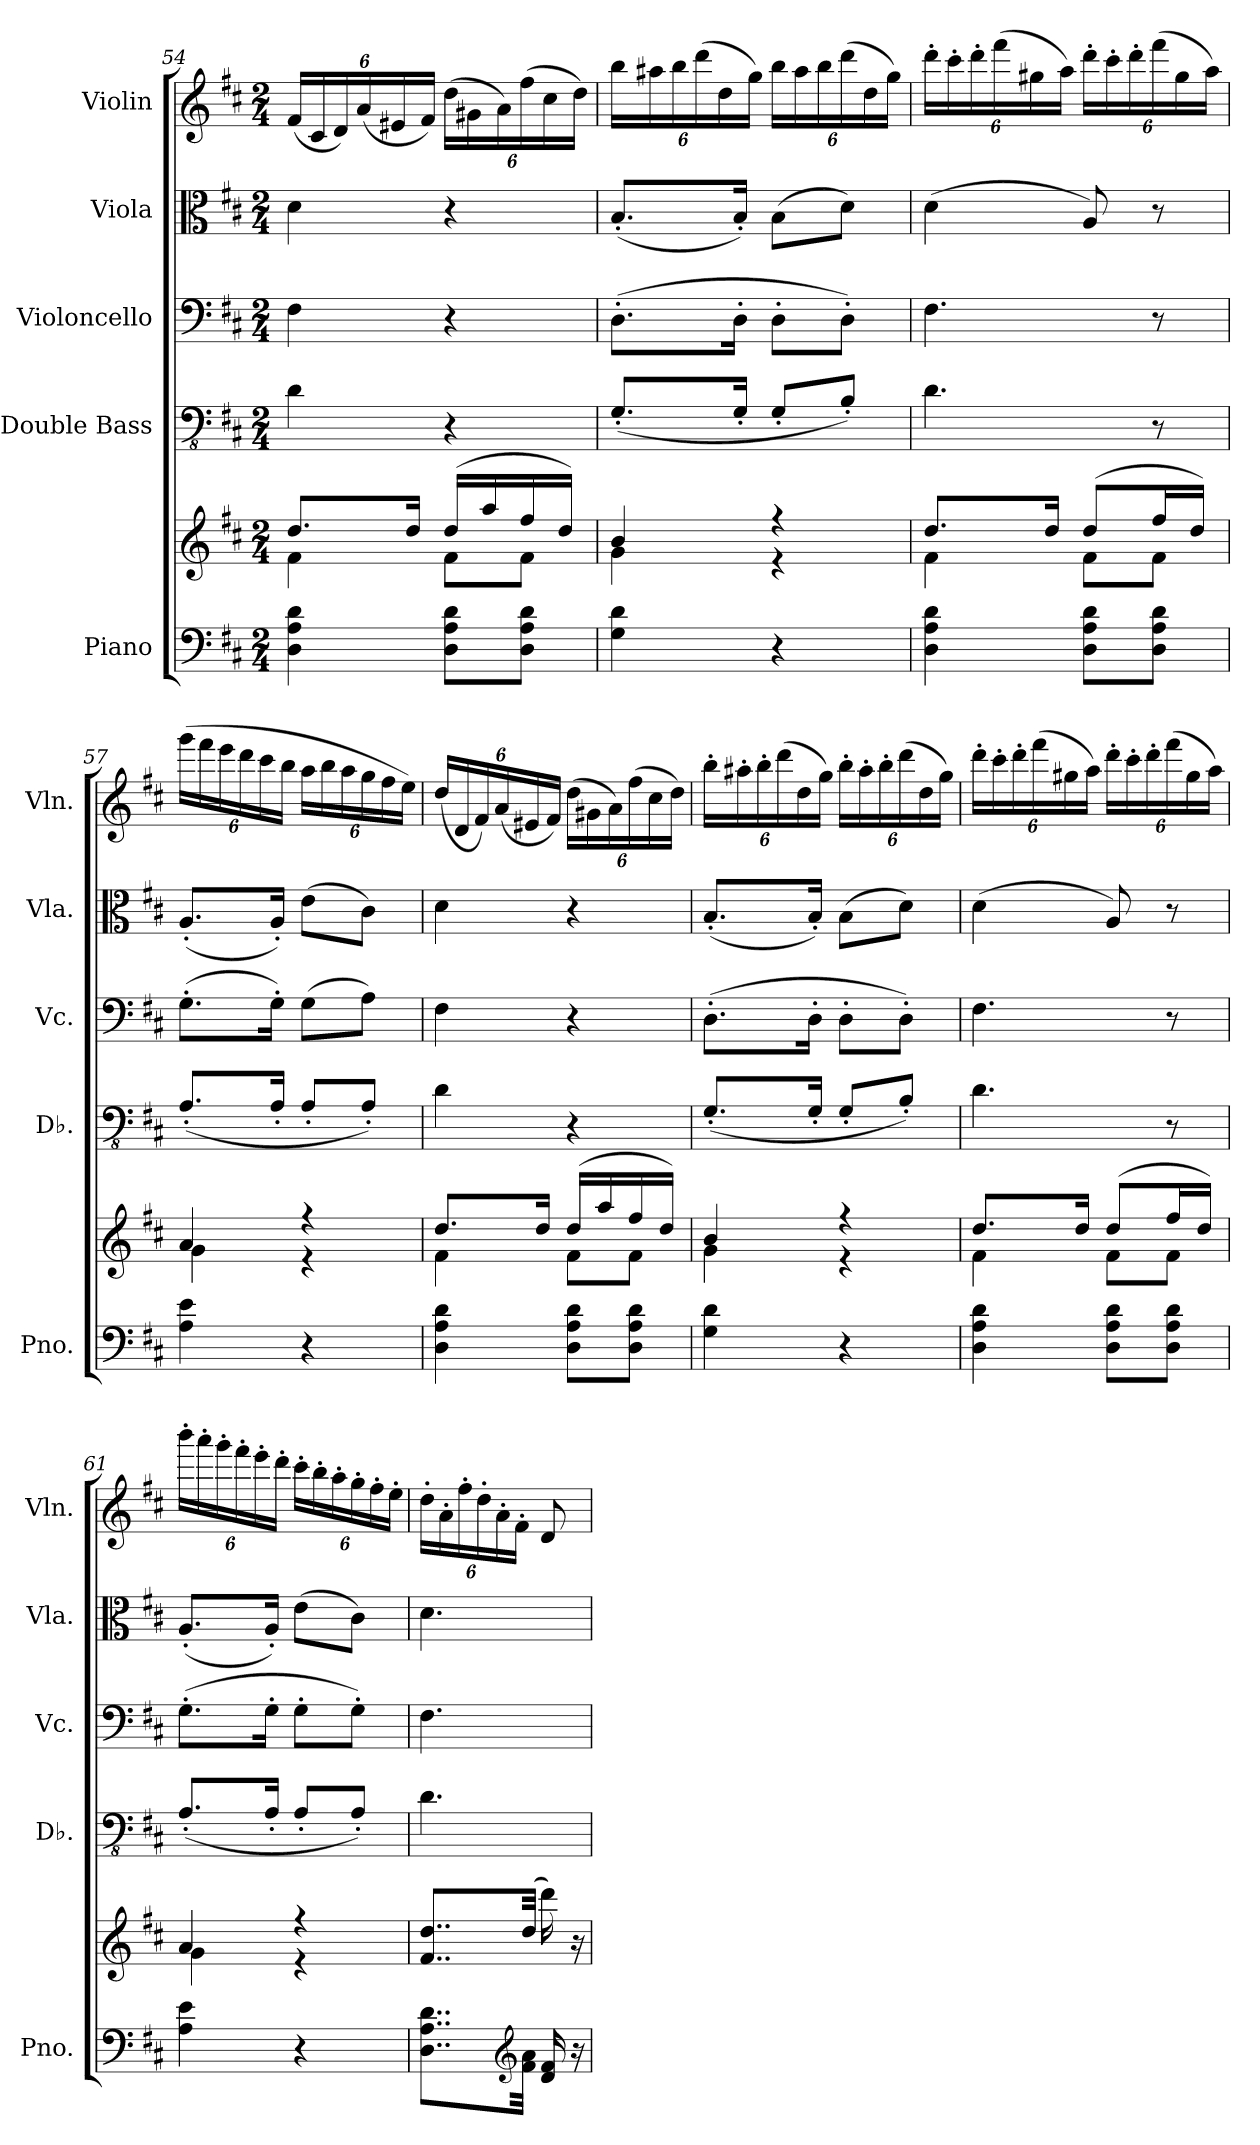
**kern	**kern	**kern	**kern	**kern	**kern
*part5	*part5	*part4	*part3	*part2	*part1
*staff6	*staff5	*staff4	*staff3	*staff2	*staff1
*I"Piano	*	*I"Double Bass	*I"Violoncello	*I"Viola	*I"Violin
*I'Pno.	*	*I'Db.	*I'Vc.	*I'Vla.	*I'Vln.
!!LO:LB:g=z
*clefF4	*clefG2	*clefFv4	*clefF4	*clefC3	*clefG2
*	*	*ITrd7c12	*	*	*
*k[f#c#]	*k[f#c#]	*k[f#c#]	*k[f#c#]	*k[f#c#]	*k[f#c#]
*M2/4	*M2/4	*M2/4	*M2/4	*M2/4	*M2/4
=54	=54	=54	=54	=54	=54
*	*^	*	*	*	*
*	*	*	*	*	*	*Xbrackettup
4D\ 4A\ 4d\	8.dd/L	4f#\	4DD\	4F#\	4d\	(24f#/LL
.	.	.	.	.	.	24c#/
.	.	.	.	.	.	24d/)
.	.	.	.	.	.	(24a/
.	.	.	.	.	.	24e#X/
.	16dd/Jk	.	.	.	.	.
.	.	.	.	.	.	24f#/JJ)
8D\ 8A\ 8d\L	(16dd/LL	8f#\L	4r	4r	4r	(24dd\LL
.	.	.	.	.	.	24g#X\
.	16aa/	.	.	.	.	.
.	.	.	.	.	.	24a\)
8D\ 8A\ 8d\J	16ff#/	8f#\J	.	.	.	(24ff#\
.	.	.	.	.	.	24cc#\
.	16dd/JJ)	.	.	.	.	.
.	.	.	.	.	.	24dd\JJ)
=55	=55	=55	=55	=55	=55	=55
4G\ 4d\	4b/	4g\	(8.GGG'/L	(8.D'\L	(8.B'/L	24bb\LL
.	.	.	.	.	.	24aa#X\
.	.	.	.	.	.	24bb\
.	.	.	.	.	.	(24ddd\
.	.	.	.	.	.	24dd\
.	.	.	16GGG'/Jk	16D'\Jk	16B'/Jk)	.
.	.	.	.	.	.	24gg\JJ)
4r	4r	4r	8GGG'/L	8D'\L	(8B\L	24bb\LL
.	.	.	.	.	.	24aa#\
.	.	.	.	.	.	24bb\
.	.	.	8BBB'/J)	8D'\J)	8d\J)	(24ddd\
.	.	.	.	.	.	24dd\
.	.	.	.	.	.	24gg\JJ)
!!LO:PB:g=z
=56	=56	=56	=56	=56	=56	=56
4D\ 4A\ 4d\	8.dd/L	4f#\	4.DD\	4.F#\	(4d\	24ddd'\LL
.	.	.	.	.	.	24ccc#'\
.	.	.	.	.	.	24ddd'\
.	.	.	.	.	.	(24fff#\
.	.	.	.	.	.	24gg#X\
.	16dd/Jk	.	.	.	.	.
.	.	.	.	.	.	24aa\JJ)
8D\ 8A\ 8d\L	(8dd/L	8f#\L	.	.	8A/)	24ddd'\LL
.	.	.	.	.	.	24ccc#'\
.	.	.	.	.	.	24ddd'\
8D\ 8A\ 8d\J	16ff#/L	8f#\J	8r	8r	8r	(24fff#\
.	.	.	.	.	.	24gg#\
.	16dd/JJ)	.	.	.	.	.
.	.	.	.	.	.	24aa\JJ)
=57	=57	=57	=57	=57	=57	=57
4A\ 4e\	4a/	4g\	(8.AAA'/L	(8.G'\L	(8.A'/L	(24ggg\LL
.	.	.	.	.	.	24fff#\
.	.	.	.	.	.	24eee\
.	.	.	.	.	.	24ddd\
.	.	.	.	.	.	24ccc#\
.	.	.	16AAA'/Jk	16G'\Jk)	16A'/Jk)	.
.	.	.	.	.	.	24bb\JJ
4r	4r	4r	8AAA'/L	(8G\L	(8e\L	24aa\LL
.	.	.	.	.	.	24bb\
.	.	.	.	.	.	24aa\
.	.	.	8AAA'/J)	8A\J)	8c#\J)	24gg\
.	.	.	.	.	.	24ff#\
.	.	.	.	.	.	24ee\JJ)
!!LO:LB:g=z
=58	=58	=58	=58	=58	=58	=58
4D\ 4A\ 4d\	8.dd/L	4f#\	4DD\	4F#\	4d\	(24dd/LL
.	.	.	.	.	.	24d/
.	.	.	.	.	.	24f#/)
.	.	.	.	.	.	(24a/
.	.	.	.	.	.	24e#X/
.	16dd/Jk	.	.	.	.	.
.	.	.	.	.	.	24f#/JJ)
8D\ 8A\ 8d\L	(16dd/LL	8f#\L	4r	4r	4r	(24dd\LL
.	.	.	.	.	.	24g#X\
.	16aa/	.	.	.	.	.
.	.	.	.	.	.	24a\)
8D\ 8A\ 8d\J	16ff#/	8f#\J	.	.	.	(24ff#\
.	.	.	.	.	.	24cc#\
.	16dd/JJ)	.	.	.	.	.
.	.	.	.	.	.	24dd\JJ)
=59	=59	=59	=59	=59	=59	=59
4G\ 4d\	4b/	4g\	(8.GGG'/L	(8.D'\L	(8.B'/L	24bb'\LL
.	.	.	.	.	.	24aa#X'\
.	.	.	.	.	.	24bb'\
.	.	.	.	.	.	(24ddd\
.	.	.	.	.	.	24dd\
.	.	.	16GGG'/Jk	16D'\Jk	16B'/Jk)	.
.	.	.	.	.	.	24gg\JJ)
4r	4r	4r	8GGG'/L	8D'\L	(8B\L	24bb'\LL
.	.	.	.	.	.	24aa#'\
.	.	.	.	.	.	24bb'\
.	.	.	8BBB'/J)	8D'\J)	8d\J)	(24ddd\
.	.	.	.	.	.	24dd\
.	.	.	.	.	.	24gg\JJ)
!!LO:PB:g=z
=60	=60	=60	=60	=60	=60	=60
4D\ 4A\ 4d\	8.dd/L	4f#\	4.DD\	4.F#\	(4d\	24ddd'\LL
.	.	.	.	.	.	24ccc#'\
.	.	.	.	.	.	24ddd'\
.	.	.	.	.	.	(24fff#\
.	.	.	.	.	.	24gg#X\
.	16dd/Jk	.	.	.	.	.
.	.	.	.	.	.	24aa\JJ)
8D\ 8A\ 8d\L	(8dd/L	8f#\L	.	.	8A/)	24ddd'\LL
.	.	.	.	.	.	24ccc#'\
.	.	.	.	.	.	24ddd'\
8D\ 8A\ 8d\J	16ff#/L	8f#\J	8r	8r	8r	(24fff#\
.	.	.	.	.	.	24gg#\
.	16dd/JJ)	.	.	.	.	.
.	.	.	.	.	.	24aa\JJ)
=61	=61	=61	=61	=61	=61	=61
4A\ 4e\	4a/	4g\	(8.AAA'/L	(8.G'\L	(8.A'/L	24bbb'\LL
.	.	.	.	.	.	24aaa'\
.	.	.	.	.	.	24ggg'\
.	.	.	.	.	.	24fff#'\
.	.	.	.	.	.	24eee'\
.	.	.	16AAA'/Jk	16G'\Jk	16A'/Jk)	.
.	.	.	.	.	.	24ddd'\JJ
4r	4r	4r	8AAA'/L	8G'\L	(8e\L	24ccc#'\LL
.	.	.	.	.	.	24bb'\
.	.	.	.	.	.	24aa'\
.	.	.	8AAA'/J)	8G'\J)	8c#\J)	24gg'\
.	.	.	.	.	.	24ff#'\
.	.	.	.	.	.	24ee'\JJ
*	*v	*v	*	*	*	*
=62	=62	=62	=62	=62	=62
8..D\ 8..A\ 8..d\L	8..f#/ 8..dd/L	4.DD\	4.F#\	4.d\	24dd'\LL
.	.	.	.	.	24a'\
.	.	.	.	.	24ff#'\
.	.	.	.	.	24dd'\
.	.	.	.	.	24a'\
.	.	.	.	.	24f#'\JJ
*clefG2	*	*	*	*	*
32f#\ 32a\Jkk	(32dd/Jkk	.	.	.	.
16d/ 16f#/	16ddd\)	.	.	.	8d/
16r	16r	.	.	.	.
=	=	=	=	=	=
*-	*-	*-	*-	*-	*-
